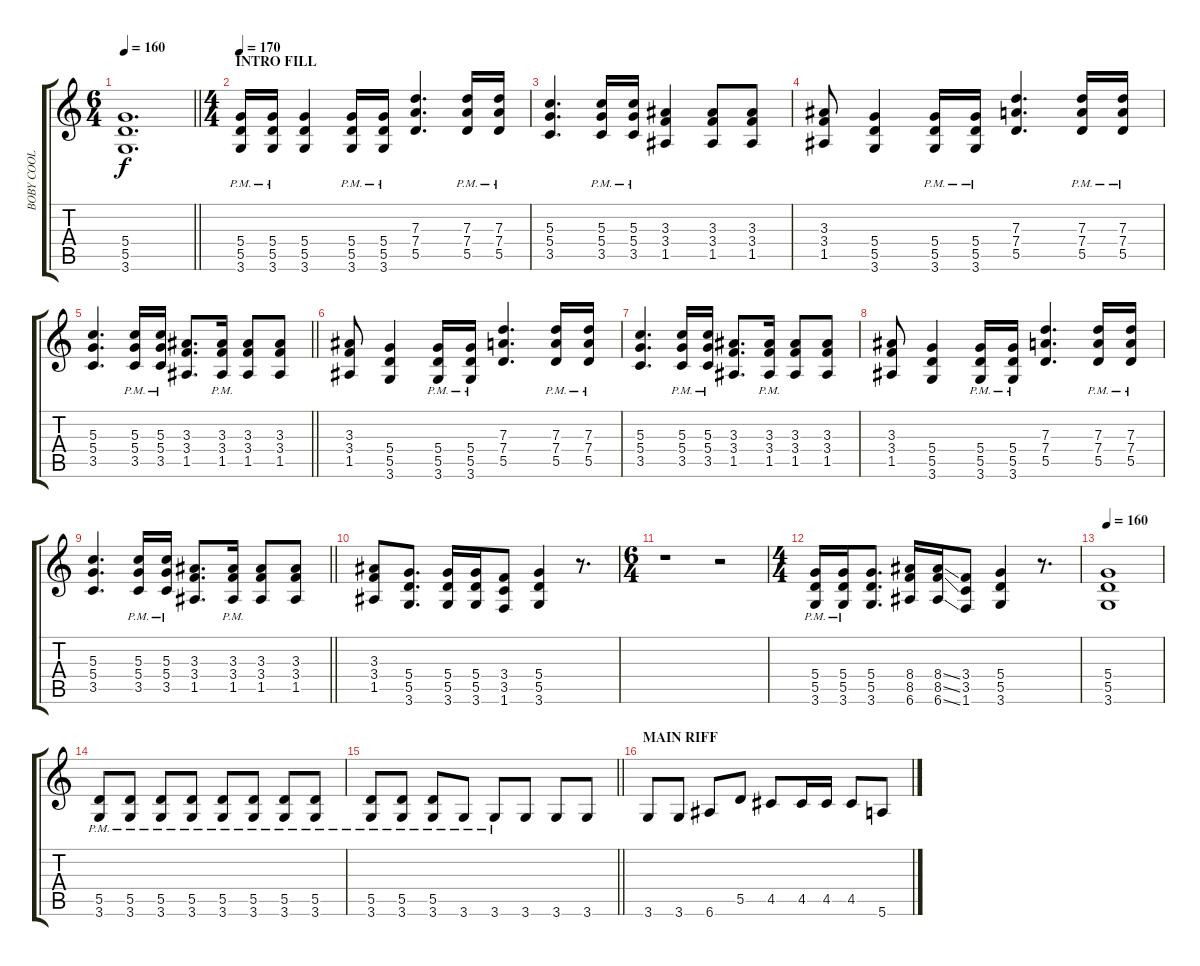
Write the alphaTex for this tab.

\track ("BOBY COOL (1st-overdrive)" "BOBY COOL ") {instrument overdrivenguitar}
\staff {score tabs}
\tuning (E4 B3 G3 D3 A2 E2) {hide}
\ts (6 4)
\tempo 160
\clef g2
\barLineRight lightlight
\ks c
(5.4 5.5 3.6).1{d dy f} |
\ts (4 4)
\section ("" "INTRO FILL")
\tempo 170
(5.4{pm} 5.5{pm} 3.6{pm}).16 (5.4{pm} 5.5{pm} 3.6{pm}).16 (5.4 5.5 3.6).4 (5.4{pm} 5.5{pm} 3.6).16 (5.4{pm} 5.5{pm} 3.6).16 (7.3 7.4 5.5).4{d} (7.3{pm} 7.4{pm} 5.5{pm}).16 (7.3{pm} 7.4{pm} 5.5{pm}).16 |
(5.3 5.4 3.5).4{d} (5.3{pm} 5.4{pm} 3.5{pm}).16 (5.3{pm} 5.4{pm} 3.5{pm}).16 (3.3 3.4 1.5).4 (3.3 3.4 1.5).8 (3.3 3.4 1.5).8 |
(3.3 3.4 1.5).8 (5.4 5.5 3.6).4 (5.4{pm} 5.5{pm} 3.6).16 (5.4{pm} 5.5{pm} 3.6).16 (7.3 7.4 5.5).4{d} (7.3{pm} 7.4{pm} 5.5{pm}).16 (7.3{pm} 7.4{pm} 5.5{pm}).16 |
\barLineRight lightlight
(5.3 5.4 3.5).4{d} (5.3{pm} 5.4{pm} 3.5{pm}).16 (5.3{pm} 5.4{pm} 3.5{pm}).16 (3.3 3.4 1.5).8{d} (3.3{pm} 3.4{pm} 1.5{pm}).16 (3.3 3.4 1.5).8 (3.3 3.4 1.5).8 |
(3.3 3.4 1.5).8 (5.4 5.5 3.6).4 (5.4{pm} 5.5{pm} 3.6).16 (5.4{pm} 5.5{pm} 3.6).16 (7.3 7.4 5.5).4{d} (7.3{pm} 7.4{pm} 5.5{pm}).16 (7.3{pm} 7.4{pm} 5.5{pm}).16 |
(5.3 5.4 3.5).4{d} (5.3{pm} 5.4{pm} 3.5{pm}).16 (5.3{pm} 5.4{pm} 3.5{pm}).16 (3.3 3.4 1.5).8{d} (3.3{pm} 3.4{pm} 1.5{pm}).16 (3.3 3.4 1.5).8 (3.3 3.4 1.5).8 |
(3.3 3.4 1.5).8 (5.4 5.5 3.6).4 (5.4{pm} 5.5{pm} 3.6).16 (5.4{pm} 5.5{pm} 3.6).16 (7.3 7.4 5.5).4{d} (7.3{pm} 7.4{pm} 5.5{pm}).16 (7.3{pm} 7.4{pm} 5.5{pm}).16 |
\barLineRight lightlight
(5.3 5.4 3.5).4{d} (5.3{pm} 5.4{pm} 3.5{pm}).16 (5.3{pm} 5.4{pm} 3.5{pm}).16 (3.3 3.4 1.5).8{d} (3.3{pm} 3.4{pm} 1.5{pm}).16 (3.3 3.4 1.5).8 (3.3 3.4 1.5).8 |
(3.3 3.4 1.5).8 (5.4 5.5 3.6).8{d} (5.4 5.5 3.6).16 (5.4 5.5 3.6).16 (3.4 3.5 1.6).8 (5.4 5.5 3.6).4 r.8{d} |
\ts (6 4)
r.1 r.2 |
\ts (4 4)
(5.4{pm} 5.5{pm} 3.6{pm}).16 (5.4{pm} 5.5{pm} 3.6{pm}).16 (5.4 5.5 3.6).8{d} (8.4 8.5 6.6).16 (8.4{ss} 8.5{ss} 6.6{ss}).16 (3.4 3.5 1.6).8 (5.4 5.5 3.6).4 r.8{d} |
\tempo 160
(5.4 5.5 3.6).1 |
(5.5{pm} 3.6{pm}).8 (5.5{pm} 3.6{pm}).8 (5.5{pm} 3.6{pm}).8 (5.5{pm} 3.6{pm}).8 (5.5{pm} 3.6{pm}).8 (5.5{pm} 3.6{pm}).8 (5.5{pm} 3.6{pm}).8 (5.5{pm} 3.6{pm}).8 |
\barLineRight lightlight
(5.5{pm} 3.6{pm}).8 (5.5{pm} 3.6{pm}).8 (5.5{pm} 3.6{pm}).8 3.6{pm}.8 3.6{pm}.8 3.6.8 3.6.8 3.6.8 |
\section ("" "MAIN RIFF")
3.6.8 3.6.8 6.6.8 5.5.8 4.5.8 4.5.16 4.5.16 4.5.8 5.6.8
